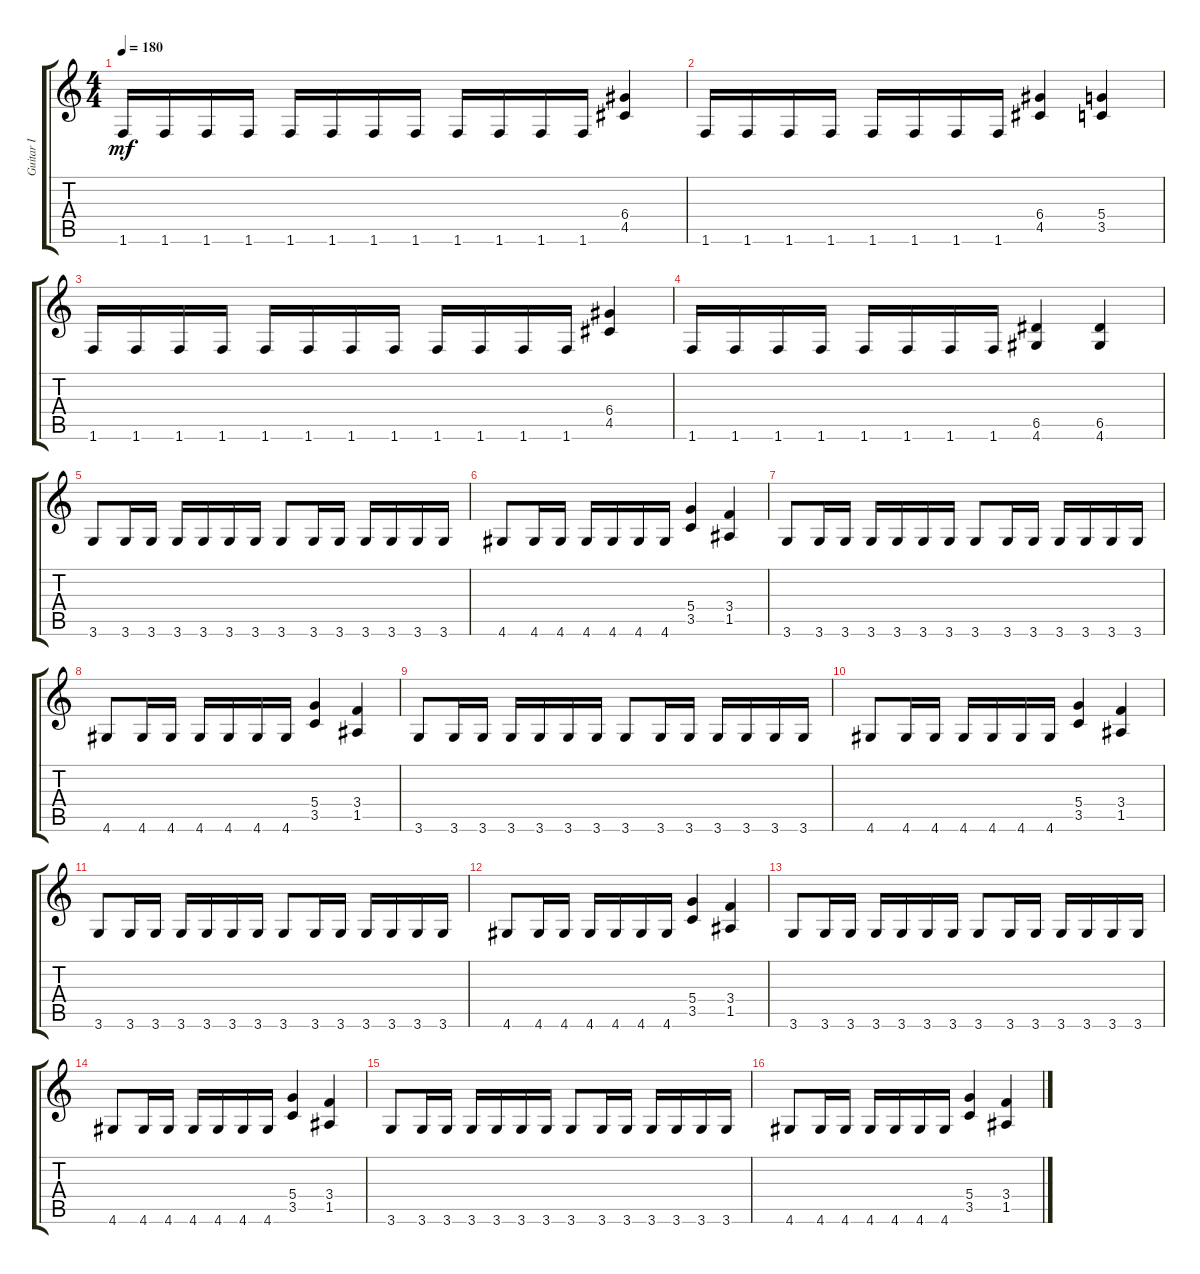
\track ("Guitar I" "Guitar I") {instrument distortionguitar}
\staff {score tabs}
\tuning (E4 B3 G3 D3 A2 E2) {hide}
\ts (4 4)
\tempo 180
\clef g2
\ks c
1.6.16{dy mf} 1.6.16 1.6.16 1.6.16 1.6.16 1.6.16 1.6.16 1.6.16 1.6.16 1.6.16 1.6.16 1.6.16 (6.4 4.5).4 |
1.6.16 1.6.16 1.6.16 1.6.16 1.6.16 1.6.16 1.6.16 1.6.16 (6.4 4.5).4 (5.4 3.5).4 |
1.6.16 1.6.16 1.6.16 1.6.16 1.6.16 1.6.16 1.6.16 1.6.16 1.6.16 1.6.16 1.6.16 1.6.16 (6.4 4.5).4 |
1.6.16 1.6.16 1.6.16 1.6.16 1.6.16 1.6.16 1.6.16 1.6.16 (6.5 4.6).4 (6.5 4.6).4 |
3.6.8 3.6.16 3.6.16 3.6.16 3.6.16 3.6.16 3.6.16 3.6.8 3.6.16 3.6.16 3.6.16 3.6.16 3.6.16 3.6.16 |
4.6.8 4.6.16 4.6.16 4.6.16 4.6.16 4.6.16 4.6.16 (5.4 3.5).4 (3.4 1.5).4 |
3.6.8 3.6.16 3.6.16 3.6.16 3.6.16 3.6.16 3.6.16 3.6.8 3.6.16 3.6.16 3.6.16 3.6.16 3.6.16 3.6.16 |
4.6.8 4.6.16 4.6.16 4.6.16 4.6.16 4.6.16 4.6.16 (5.4 3.5).4 (3.4 1.5).4 |
3.6.8 3.6.16 3.6.16 3.6.16 3.6.16 3.6.16 3.6.16 3.6.8 3.6.16 3.6.16 3.6.16 3.6.16 3.6.16 3.6.16 |
4.6.8 4.6.16 4.6.16 4.6.16 4.6.16 4.6.16 4.6.16 (5.4 3.5).4 (3.4 1.5).4 |
3.6.8 3.6.16 3.6.16 3.6.16 3.6.16 3.6.16 3.6.16 3.6.8 3.6.16 3.6.16 3.6.16 3.6.16 3.6.16 3.6.16 |
4.6.8 4.6.16 4.6.16 4.6.16 4.6.16 4.6.16 4.6.16 (5.4 3.5).4 (3.4 1.5).4 |
3.6.8 3.6.16 3.6.16 3.6.16 3.6.16 3.6.16 3.6.16 3.6.8 3.6.16 3.6.16 3.6.16 3.6.16 3.6.16 3.6.16 |
4.6.8 4.6.16 4.6.16 4.6.16 4.6.16 4.6.16 4.6.16 (5.4 3.5).4 (3.4 1.5).4 |
3.6.8 3.6.16 3.6.16 3.6.16 3.6.16 3.6.16 3.6.16 3.6.8 3.6.16 3.6.16 3.6.16 3.6.16 3.6.16 3.6.16 |
4.6.8 4.6.16 4.6.16 4.6.16 4.6.16 4.6.16 4.6.16 (5.4 3.5).4 (3.4 1.5).4
